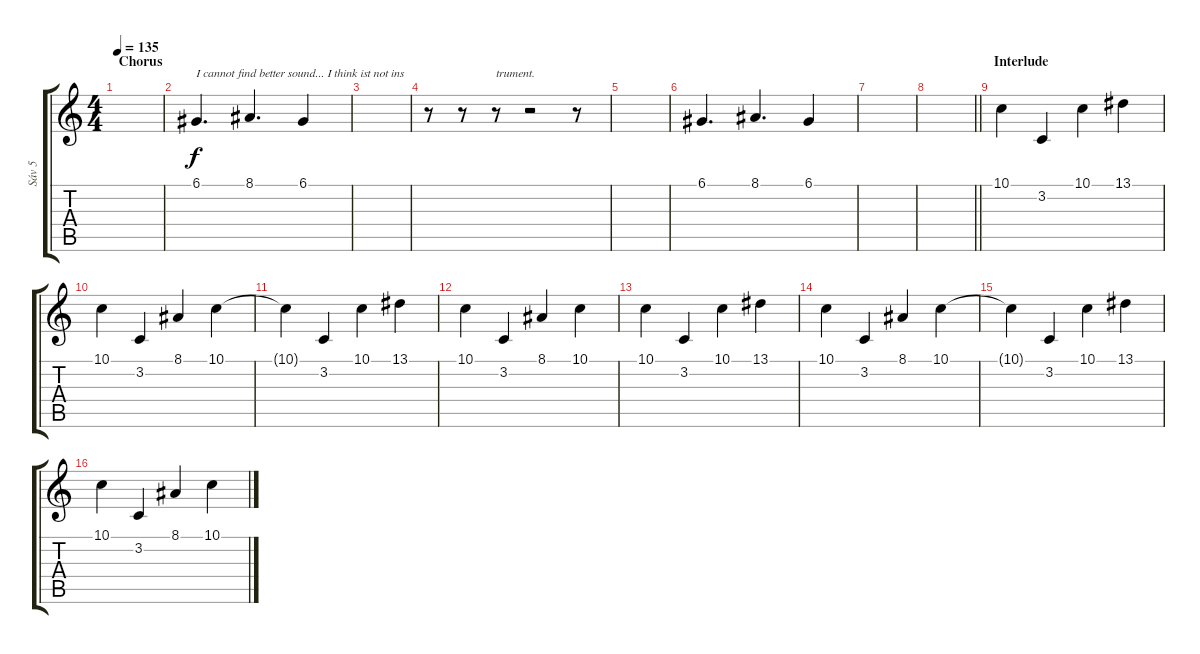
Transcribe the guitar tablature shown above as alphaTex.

\track ("Sáv 5" "Sáv 5") {instrument synthstrings1}
\staff {score tabs}
\tuning (D4 A3 F3 C3 G2 C2) {hide}
\ts (4 4)
\section ("" "Chorus")
\tempo 135
\clef g2
\ks c
|
6.1.4{d txt "I cannot find better sound... I think ist not ins"} 8.1.4{d} 6.1.4 |
|
r.8 r.8 r.8{txt "trument."} r.2 r.8 |
|
6.1.4{d} 8.1.4{d} 6.1.4 |
|
\barLineRight lightlight
|
\section ("" "Interlude")
10.1.4 3.2.4 10.1.4 13.1.4 |
10.1.4 3.2.4 8.1.4 10.1.4 |
10.1{t}.4 3.2.4 10.1.4 13.1.4 |
10.1.4 3.2.4 8.1.4 10.1.4 |
10.1.4 3.2.4 10.1.4 13.1.4 |
10.1.4 3.2.4 8.1.4 10.1.4 |
10.1{t}.4 3.2.4 10.1.4 13.1.4 |
10.1.4 3.2.4 8.1.4 10.1.4
